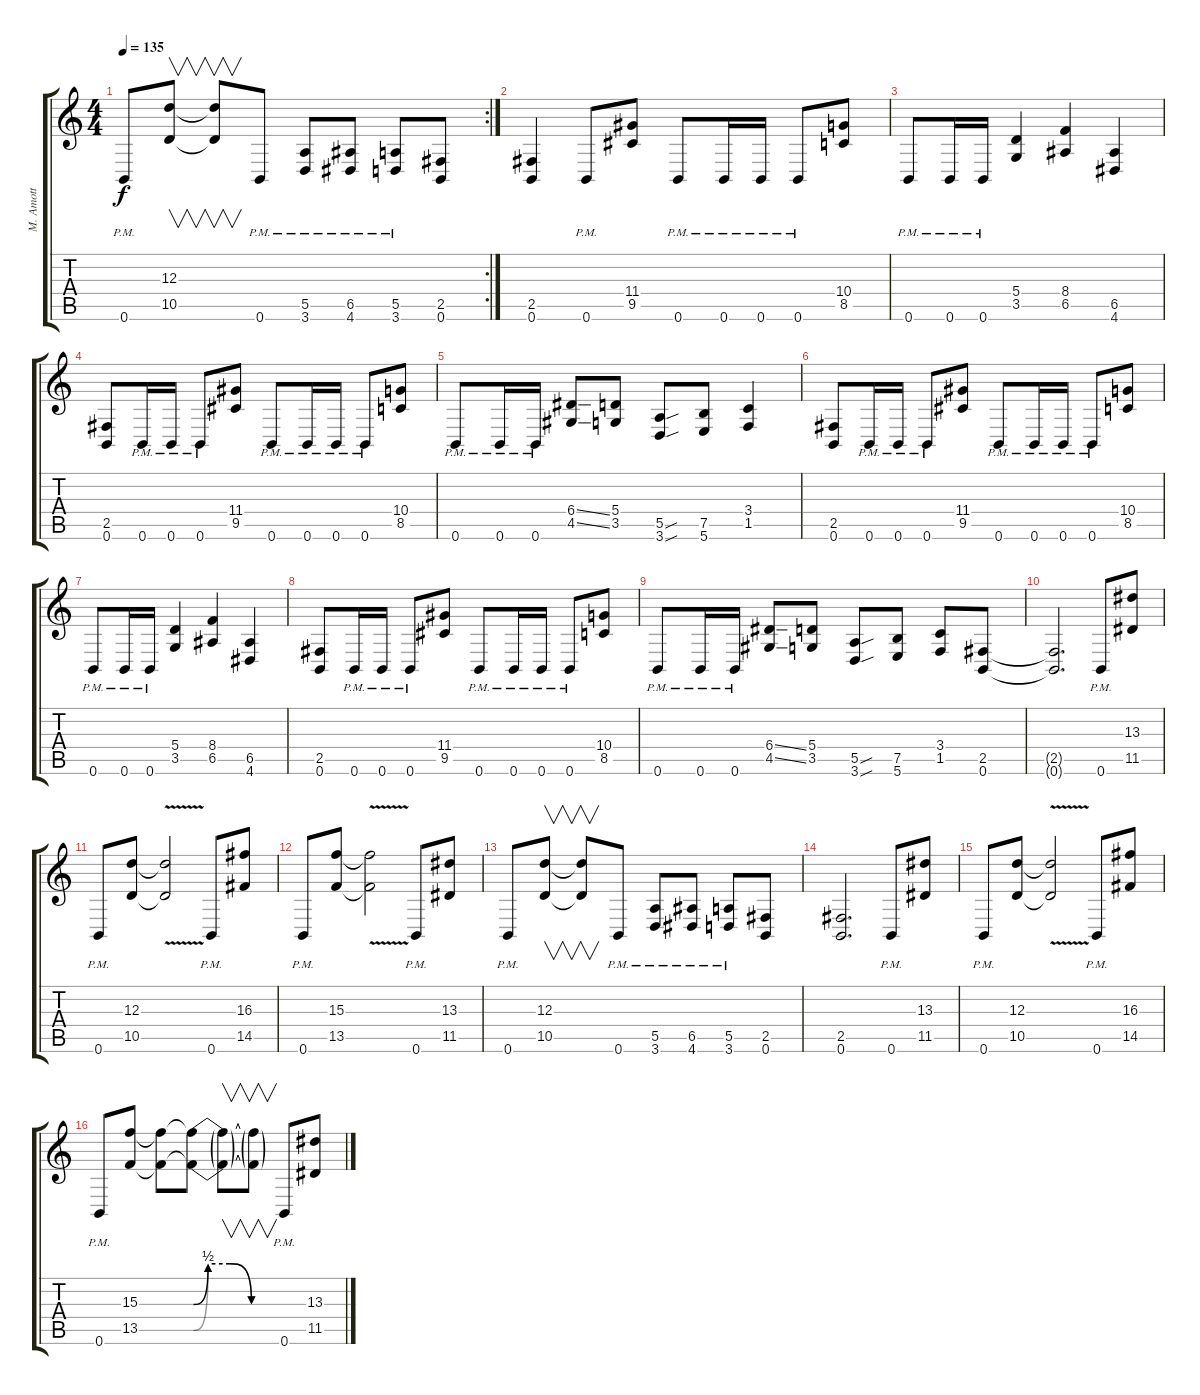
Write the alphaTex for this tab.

\track ("M. Amott" "M. Amott") {instrument distortionguitar}
\staff {score tabs}
\tuning (B3 Gb3 D3 A2 E2 B1) {hide}
\rc 2
\ts (4 4)
\tempo 135
\clef g2
\ks c
0.6{pm}.8{dy f} (12.3 10.5).8{v} (12.3{t} 10.5{t}).8{v} 0.6{pm}.8 (5.5{pm} 3.6{pm}).8 (6.5{pm} 4.6{pm}).8 (5.5{pm} 3.6{pm}).8 (2.5 0.6).8 |
(2.5 0.6).4 0.6{pm}.8 (11.4 9.5).8 0.6{pm}.8 0.6{pm}.16 0.6{pm}.16 0.6{pm}.8 (10.4 8.5).8 |
0.6{pm}.8 0.6{pm}.16 0.6{pm}.16 (5.4 3.5).4 (8.4 6.5).4 (6.5 4.6).4 |
(2.5 0.6).8 0.6{pm}.16 0.6{pm}.16 0.6{pm}.8 (11.4 9.5).8 0.6{pm}.8 0.6{pm}.16 0.6{pm}.16 0.6{pm}.8 (10.4 8.5).8 |
0.6{pm}.8 0.6{pm}.16 0.6{pm}.16 (6.4{ss} 4.5{ss}).8 (5.4 3.5).8 (5.5{sou} 3.6{sou}).8 (7.5 5.6).8 (3.4 1.5).4 |
(2.5 0.6).8 0.6{pm}.16 0.6{pm}.16 0.6{pm}.8 (11.4 9.5).8 0.6{pm}.8 0.6{pm}.16 0.6{pm}.16 0.6{pm}.8 (10.4 8.5).8 |
0.6{pm}.8 0.6{pm}.16 0.6{pm}.16 (5.4 3.5).4 (8.4 6.5).4 (6.5 4.6).4 |
(2.5 0.6).8 0.6{pm}.16 0.6{pm}.16 0.6{pm}.8 (11.4 9.5).8 0.6{pm}.8 0.6{pm}.16 0.6{pm}.16 0.6{pm}.8 (10.4 8.5).8 |
0.6{pm}.8 0.6{pm}.16 0.6{pm}.16 (6.4{ss} 4.5{ss}).8 (5.4 3.5).8 (5.5{sou} 3.6{sou}).8 (7.5 5.6).8 (3.4 1.5).8 (2.5 0.6).8 |
(2.5{t} 0.6{t}).2{d} 0.6{pm}.8 (13.3 11.5).8 |
0.6{pm}.8 (12.3 10.5).8 (12.3{v t} 10.5{v t}).2 0.6{pm}.8 (16.3 14.5).8 |
0.6{pm}.8 (15.3 13.5).8 (15.3{v t} 13.5{v t}).2 0.6{pm}.8 (13.3 11.5).8 |
0.6{pm}.8 (12.3 10.5).8{v} (12.3{t} 10.5{t}).8{v} 0.6{pm}.8 (5.5{pm} 3.6{pm}).8 (6.5{pm} 4.6{pm}).8 (5.5{pm} 3.6{pm}).8 (2.5 0.6).8 |
(2.5 0.6).2{d} 0.6{pm}.8 (13.3 11.5).8 |
0.6{pm}.8 (12.3 10.5).8 (12.3{v t} 10.5{v t}).2 0.6{pm}.8 (16.3 14.5).8 |
0.6{pm}.8 (15.3 13.5).8 (15.3{t} 13.5{t}).8 (15.3{be (custom 0 0 10 2 25 2 40 0 60 0) t} 13.5{be (custom 0 0 10 2 25 2 40 0 60 0) t}).8 (15.3{t} 13.5{t}).8{v} (15.3{t} 13.5{t}).8{v} 0.6{pm}.8 (13.3 11.5).8
